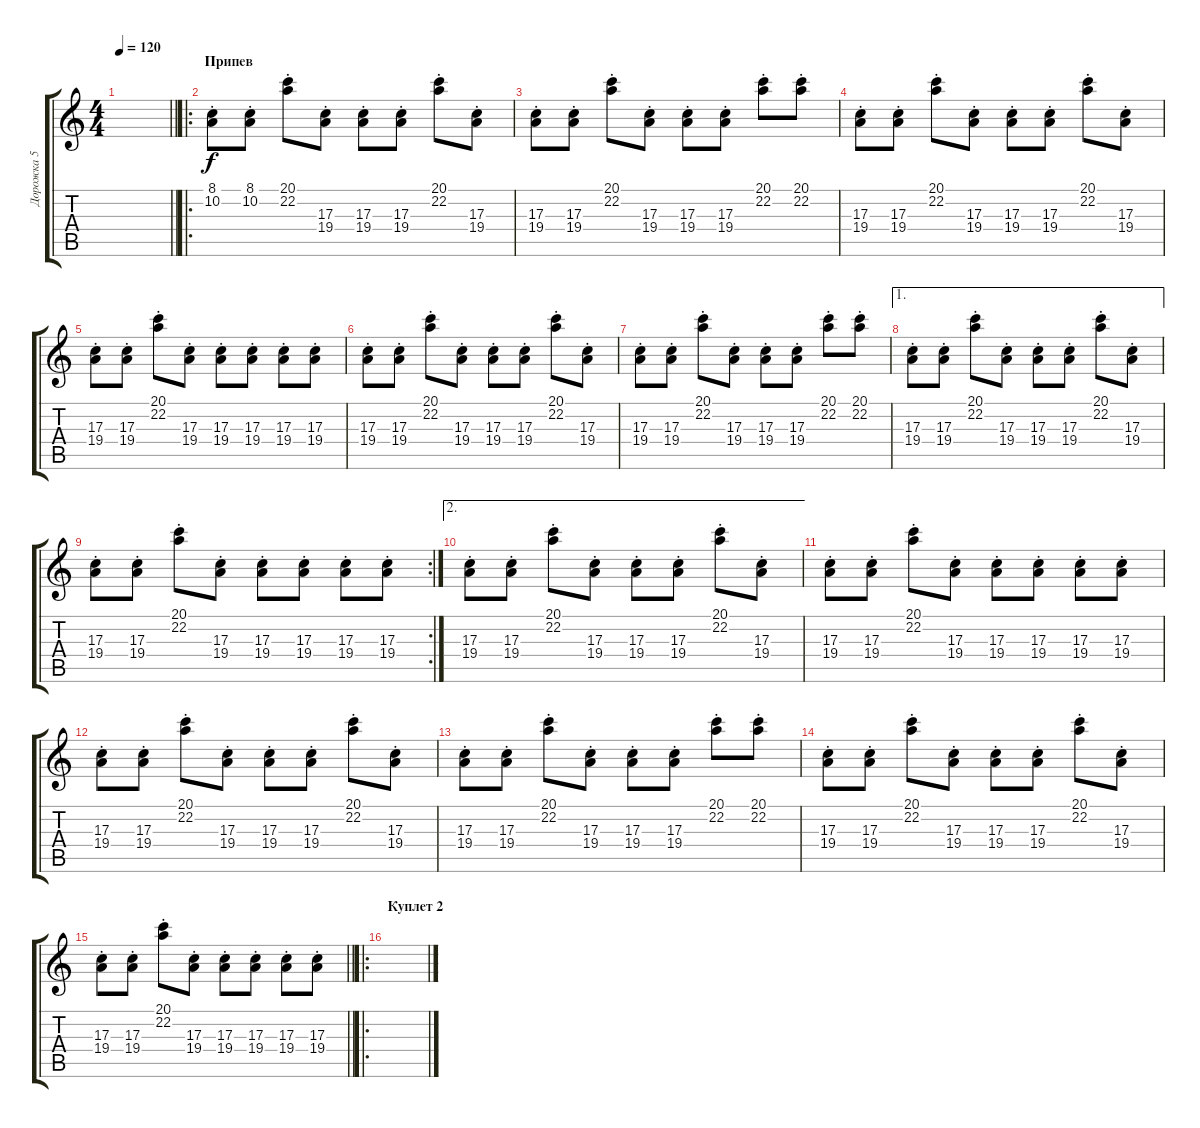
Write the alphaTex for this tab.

\track ("Дорожка 5" "Дорожка 5") {instrument lead8bassandlead}
\staff {score tabs}
\tuning (E4 B3 G3 D3 A2 E2) {hide}
\ts (4 4)
\tempo 120
\clef g2
\barLineRight lightlight
\ks c
|
\ro
\section ("" "Припев")
(8.1{st} 10.2{st}).8 (8.1{st} 10.2{st}).8 (20.1{st} 22.2{st}).8 (17.3{st} 19.4{st}).8 (17.3{st} 19.4{st}).8 (17.3{st} 19.4{st}).8 (20.1{st} 22.2{st}).8 (17.3{st} 19.4{st}).8 |
(17.3{st} 19.4{st}).8 (17.3{st} 19.4{st}).8 (20.1{st} 22.2{st}).8 (17.3{st} 19.4{st}).8 (17.3{st} 19.4{st}).8 (17.3{st} 19.4{st}).8 (20.1{st} 22.2{st}).8 (20.1{st} 22.2{st}).8 |
(17.3{st} 19.4{st}).8 (17.3{st} 19.4{st}).8 (20.1{st} 22.2{st}).8 (17.3{st} 19.4{st}).8 (17.3{st} 19.4{st}).8 (17.3{st} 19.4{st}).8 (20.1{st} 22.2{st}).8 (17.3{st} 19.4{st}).8 |
(17.3{st} 19.4{st}).8 (17.3{st} 19.4{st}).8 (20.1{st} 22.2{st}).8 (17.3{st} 19.4{st}).8 (17.3{st} 19.4{st}).8 (17.3{st} 19.4{st}).8 (17.3{st} 19.4{st}).8 (17.3{st} 19.4{st}).8 |
(17.3{st} 19.4{st}).8 (17.3{st} 19.4{st}).8 (20.1{st} 22.2{st}).8 (17.3{st} 19.4{st}).8 (17.3{st} 19.4{st}).8 (17.3{st} 19.4{st}).8 (20.1{st} 22.2{st}).8 (17.3{st} 19.4{st}).8 |
(17.3{st} 19.4{st}).8 (17.3{st} 19.4{st}).8 (20.1{st} 22.2{st}).8 (17.3{st} 19.4{st}).8 (17.3{st} 19.4{st}).8 (17.3{st} 19.4{st}).8 (20.1{st} 22.2{st}).8 (20.1{st} 22.2{st}).8 |
\ae 1
(17.3{st} 19.4{st}).8 (17.3{st} 19.4{st}).8 (20.1{st} 22.2{st}).8 (17.3{st} 19.4{st}).8 (17.3{st} 19.4{st}).8 (17.3{st} 19.4{st}).8 (20.1{st} 22.2{st}).8 (17.3{st} 19.4{st}).8 |
\rc 2
(17.3{st} 19.4{st}).8 (17.3{st} 19.4{st}).8 (20.1{st} 22.2{st}).8 (17.3{st} 19.4{st}).8 (17.3{st} 19.4{st}).8 (17.3{st} 19.4{st}).8 (17.3{st} 19.4{st}).8 (17.3{st} 19.4{st}).8 |
\ae 2
(17.3{st} 19.4{st}).8 (17.3{st} 19.4{st}).8 (20.1{st} 22.2{st}).8 (17.3{st} 19.4{st}).8 (17.3{st} 19.4{st}).8 (17.3{st} 19.4{st}).8 (20.1{st} 22.2{st}).8 (17.3{st} 19.4{st}).8 |
(17.3{st} 19.4{st}).8 (17.3{st} 19.4{st}).8 (20.1{st} 22.2{st}).8 (17.3{st} 19.4{st}).8 (17.3{st} 19.4{st}).8 (17.3{st} 19.4{st}).8 (17.3{st} 19.4{st}).8 (17.3{st} 19.4{st}).8 |
(17.3{st} 19.4{st}).8 (17.3{st} 19.4{st}).8 (20.1{st} 22.2{st}).8 (17.3{st} 19.4{st}).8 (17.3{st} 19.4{st}).8 (17.3{st} 19.4{st}).8 (20.1{st} 22.2{st}).8 (17.3{st} 19.4{st}).8 |
(17.3{st} 19.4{st}).8 (17.3{st} 19.4{st}).8 (20.1{st} 22.2{st}).8 (17.3{st} 19.4{st}).8 (17.3{st} 19.4{st}).8 (17.3{st} 19.4{st}).8 (20.1{st} 22.2{st}).8 (20.1{st} 22.2{st}).8 |
(17.3{st} 19.4{st}).8 (17.3{st} 19.4{st}).8 (20.1{st} 22.2{st}).8 (17.3{st} 19.4{st}).8 (17.3{st} 19.4{st}).8 (17.3{st} 19.4{st}).8 (20.1{st} 22.2{st}).8 (17.3{st} 19.4{st}).8 |
\barLineRight lightlight
(17.3{st} 19.4{st}).8 (17.3{st} 19.4{st}).8 (20.1{st} 22.2{st}).8 (17.3{st} 19.4{st}).8 (17.3{st} 19.4{st}).8 (17.3{st} 19.4{st}).8 (17.3{st} 19.4{st}).8 (17.3{st} 19.4{st}).8 |
\ro
\section ("" "Куплет 2")
